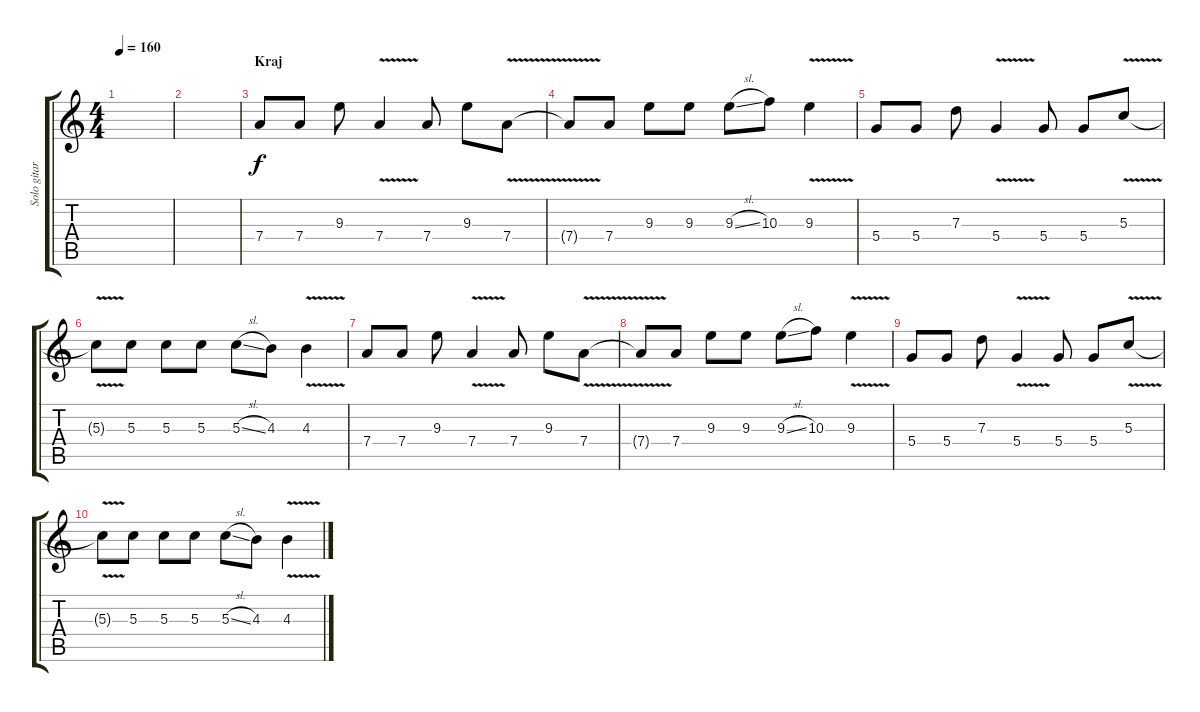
\track ("Solo gitara" "Solo gitar") {instrument distortionguitar}
\staff {score tabs}
\tuning (E4 B3 G3 D3 A2 E2) {hide}
\ts (4 4)
\tempo 160
\clef g2
\ks c
|
|
\section ("" "Kraj")
7.4.8 7.4.8 9.3.8 7.4{v}.4 7.4.8 9.3.8 7.4{v}.8 |
7.4{t}.8 7.4.8 9.3.8 9.3.8 9.3{sl}.8 10.3.8 9.3{v}.4 |
5.4.8 5.4.8 7.3.8 5.4{v}.4 5.4.8 5.4.8 5.3{v}.8 |
5.3{t}.8 5.3.8 5.3.8 5.3.8 5.3{sl}.8 4.3.8 4.3{v}.4 |
7.4.8 7.4.8 9.3.8 7.4{v}.4 7.4.8 9.3.8 7.4{v}.8 |
7.4{t}.8 7.4.8 9.3.8 9.3.8 9.3{sl}.8 10.3.8 9.3{v}.4 |
5.4.8 5.4.8 7.3.8 5.4{v}.4 5.4.8 5.4.8 5.3{v}.8 |
5.3{t}.8 5.3.8 5.3.8 5.3.8 5.3{sl}.8 4.3.8 4.3{v}.4
